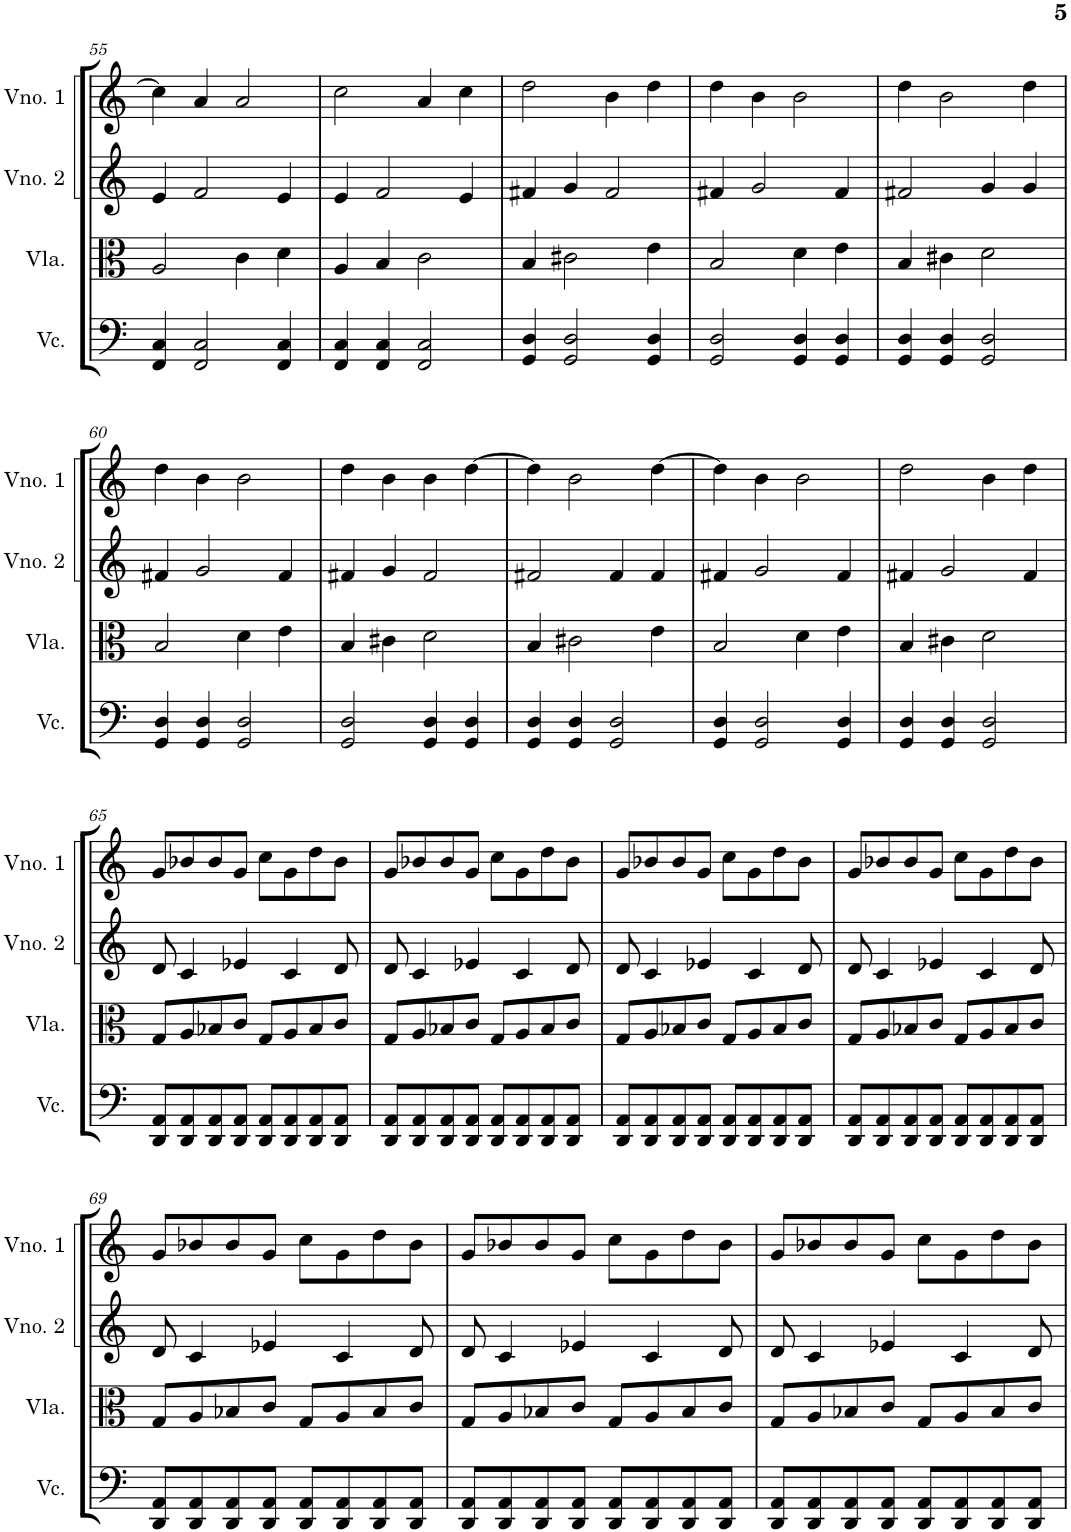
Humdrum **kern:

**kern	**kern	**kern	**kern
*part4	*part3	*part2	*part1
*staff4	*staff3	*staff2	*staff1
*I"Violoncelo	*I"Viola	*I"Violino 2	*I"Violino 1
*I'Vc.	*I'Vla.	*I'Vno. 2	*I'Vno. 1
!!LO:PB:g=z
*clefF4	*clefC3	*clefG2	*clefG2
*k[]	*k[]	*k[]	*k[]
*M4/4	*M4/4	*M4/4	*M4/4
=55	=55	=55	=55
4FF/ 4C/	2A/	4e/	4cc\]
2FF/ 2C/	.	2f/	4a/
.	4c\	.	2a/
4FF/ 4C/	4d\	4e/	.
=56	=56	=56	=56
4FF/ 4C/	4A/	4e/	2cc\
4FF/ 4C/	4B/	2f/	.
2FF/ 2C/	2c\	.	4a/
.	.	4e/	4cc\
=57	=57	=57	=57
4GG/ 4D/	4B/	4f#X/	2dd\
2GG/ 2D/	2c#X\	4g/	.
.	.	2f#/	4b\
4GG/ 4D/	4e\	.	4dd\
=58	=58	=58	=58
2GG/ 2D/	2B/	4f#X/	4dd\
.	.	2g/	4b\
4GG/ 4D/	4d\	.	2b\
4GG/ 4D/	4e\	4f#/	.
=59	=59	=59	=59
4GG/ 4D/	4B/	2f#X/	4dd\
4GG/ 4D/	4c#X\	.	2b\
2GG/ 2D/	2d\	4g/	.
.	.	4g/	4dd\
!!LO:LB:g=z
=60	=60	=60	=60
4GG/ 4D/	2B/	4f#X/	4dd\
4GG/ 4D/	.	2g/	4b\
2GG/ 2D/	4d\	.	2b\
.	4e\	4f#/	.
=61	=61	=61	=61
2GG/ 2D/	4B/	4f#X/	4dd\
.	4c#X\	4g/	4b\
4GG/ 4D/	2d\	2f#/	4b\
4GG/ 4D/	.	.	[4dd\
=62	=62	=62	=62
4GG/ 4D/	4B/	2f#X/	4dd\]
4GG/ 4D/	2c#X\	.	2b\
2GG/ 2D/	.	4f#/	.
.	4e\	4f#/	[4dd\
=63	=63	=63	=63
4GG/ 4D/	2B/	4f#X/	4dd\]
2GG/ 2D/	.	2g/	4b\
.	4d\	.	2b\
4GG/ 4D/	4e\	4f#/	.
=64	=64	=64	=64
4GG/ 4D/	4B/	4f#X/	2dd\
4GG/ 4D/	4c#X\	2g/	.
2GG/ 2D/	2d\	.	4b\
.	.	4f#/	4dd\
!!LO:LB:g=z
=65	=65	=65	=65
8DD/ 8AA/L	8G/L	8d/	8g/L
8DD/ 8AA/	8A/	4c/	8b-X/
8DD/ 8AA/	8B-X/	.	8b-/
8DD/ 8AA/J	8c/J	4e-X/	8g/J
8DD/ 8AA/L	8G/L	.	8cc\L
8DD/ 8AA/	8A/	4c/	8g\
8DD/ 8AA/	8B-/	.	8dd\
8DD/ 8AA/J	8c/J	8d/	8b-\J
=66	=66	=66	=66
8DD/ 8AA/L	8G/L	8d/	8g/L
8DD/ 8AA/	8A/	4c/	8b-X/
8DD/ 8AA/	8B-X/	.	8b-/
8DD/ 8AA/J	8c/J	4e-X/	8g/J
8DD/ 8AA/L	8G/L	.	8cc\L
8DD/ 8AA/	8A/	4c/	8g\
8DD/ 8AA/	8B-/	.	8dd\
8DD/ 8AA/J	8c/J	8d/	8b-\J
=67	=67	=67	=67
8DD/ 8AA/L	8G/L	8d/	8g/L
8DD/ 8AA/	8A/	4c/	8b-X/
8DD/ 8AA/	8B-X/	.	8b-/
8DD/ 8AA/J	8c/J	4e-X/	8g/J
8DD/ 8AA/L	8G/L	.	8cc\L
8DD/ 8AA/	8A/	4c/	8g\
8DD/ 8AA/	8B-/	.	8dd\
8DD/ 8AA/J	8c/J	8d/	8b-\J
=68	=68	=68	=68
8DD/ 8AA/L	8G/L	8d/	8g/L
8DD/ 8AA/	8A/	4c/	8b-X/
8DD/ 8AA/	8B-X/	.	8b-/
8DD/ 8AA/J	8c/J	4e-X/	8g/J
8DD/ 8AA/L	8G/L	.	8cc\L
8DD/ 8AA/	8A/	4c/	8g\
8DD/ 8AA/	8B-/	.	8dd\
8DD/ 8AA/J	8c/J	8d/	8b-\J
!!LO:LB:g=z
=69	=69	=69	=69
8DD/ 8AA/L	8G/L	8d/	8g/L
8DD/ 8AA/	8A/	4c/	8b-X/
8DD/ 8AA/	8B-X/	.	8b-/
8DD/ 8AA/J	8c/J	4e-X/	8g/J
8DD/ 8AA/L	8G/L	.	8cc\L
8DD/ 8AA/	8A/	4c/	8g\
8DD/ 8AA/	8B-/	.	8dd\
8DD/ 8AA/J	8c/J	8d/	8b-\J
=70	=70	=70	=70
8DD/ 8AA/L	8G/L	8d/	8g/L
8DD/ 8AA/	8A/	4c/	8b-X/
8DD/ 8AA/	8B-X/	.	8b-/
8DD/ 8AA/J	8c/J	4e-X/	8g/J
8DD/ 8AA/L	8G/L	.	8cc\L
8DD/ 8AA/	8A/	4c/	8g\
8DD/ 8AA/	8B-/	.	8dd\
8DD/ 8AA/J	8c/J	8d/	8b-\J
=71	=71	=71	=71
8DD/ 8AA/L	8G/L	8d/	8g/L
8DD/ 8AA/	8A/	4c/	8b-X/
8DD/ 8AA/	8B-X/	.	8b-/
8DD/ 8AA/J	8c/J	4e-X/	8g/J
8DD/ 8AA/L	8G/L	.	8cc\L
8DD/ 8AA/	8A/	4c/	8g\
8DD/ 8AA/	8B-/	.	8dd\
8DD/ 8AA/J	8c/J	8d/	8b-\J
=	=	=	=
*-	*-	*-	*-
